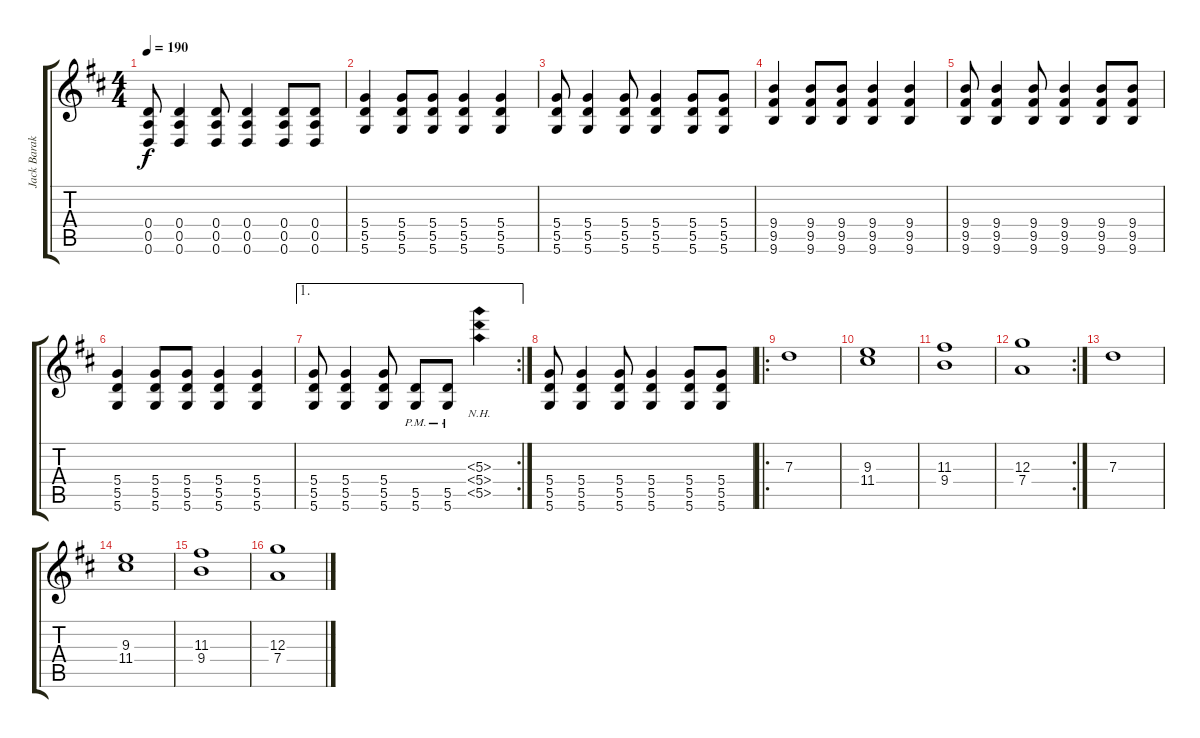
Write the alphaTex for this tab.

\track ("Jack Barakat" "Jack Barak") {instrument distortionguitar}
\staff {score tabs}
\tuning (E4 B3 G3 D3 A2 D2) {hide}
\ts (4 4)
\tempo 190
\clef g2
\ks d
(0.4 0.5 0.6).8{dy f} (0.4 0.5 0.6).4 (0.4 0.5 0.6).8 (0.4 0.5 0.6).4 (0.4 0.5 0.6).8 (0.4 0.5 0.6).8 |
(5.4 5.5 5.6).4 (5.4 5.5 5.6).8 (5.4 5.5 5.6).8 (5.4 5.5 5.6).4 (5.4 5.5 5.6).4 |
(5.4 5.5 5.6).8 (5.4 5.5 5.6).4 (5.4 5.5 5.6).8 (5.4 5.5 5.6).4 (5.4 5.5 5.6).8 (5.4 5.5 5.6).8 |
(9.4 9.5 9.6).4 (9.4 9.5 9.6).8 (9.4 9.5 9.6).8 (9.4 9.5 9.6).4 (9.4 9.5 9.6).4 |
(9.4 9.5 9.6).8 (9.4 9.5 9.6).4 (9.4 9.5 9.6).8 (9.4 9.5 9.6).4 (9.4 9.5 9.6).8 (9.4 9.5 9.6).8 |
(5.4 5.5 5.6).4 (5.4 5.5 5.6).8 (5.4 5.5 5.6).8 (5.4 5.5 5.6).4 (5.4 5.5 5.6).4 |
\ae 1
\rc 2
(5.4 5.5 5.6).8 (5.4 5.5 5.6).4 (5.4 5.5 5.6).8 (5.5{pm} 5.6{pm}).8 (5.5{pm} 5.6{pm}).8 (5.3{nh} 5.4{nh} 5.5{nh}).4 |
(5.4 5.5 5.6).8 (5.4 5.5 5.6).4 (5.4 5.5 5.6).8 (5.4 5.5 5.6).4 (5.4 5.5 5.6).8 (5.4 5.5 5.6).8 |
\ro
7.3.1 |
(9.3 11.4).1 |
(11.3 9.4).1 |
\rc 2
(12.3 7.4).1 |
7.3.1 |
(9.3 11.4).1 |
(11.3 9.4).1 |
(12.3 7.4).1
